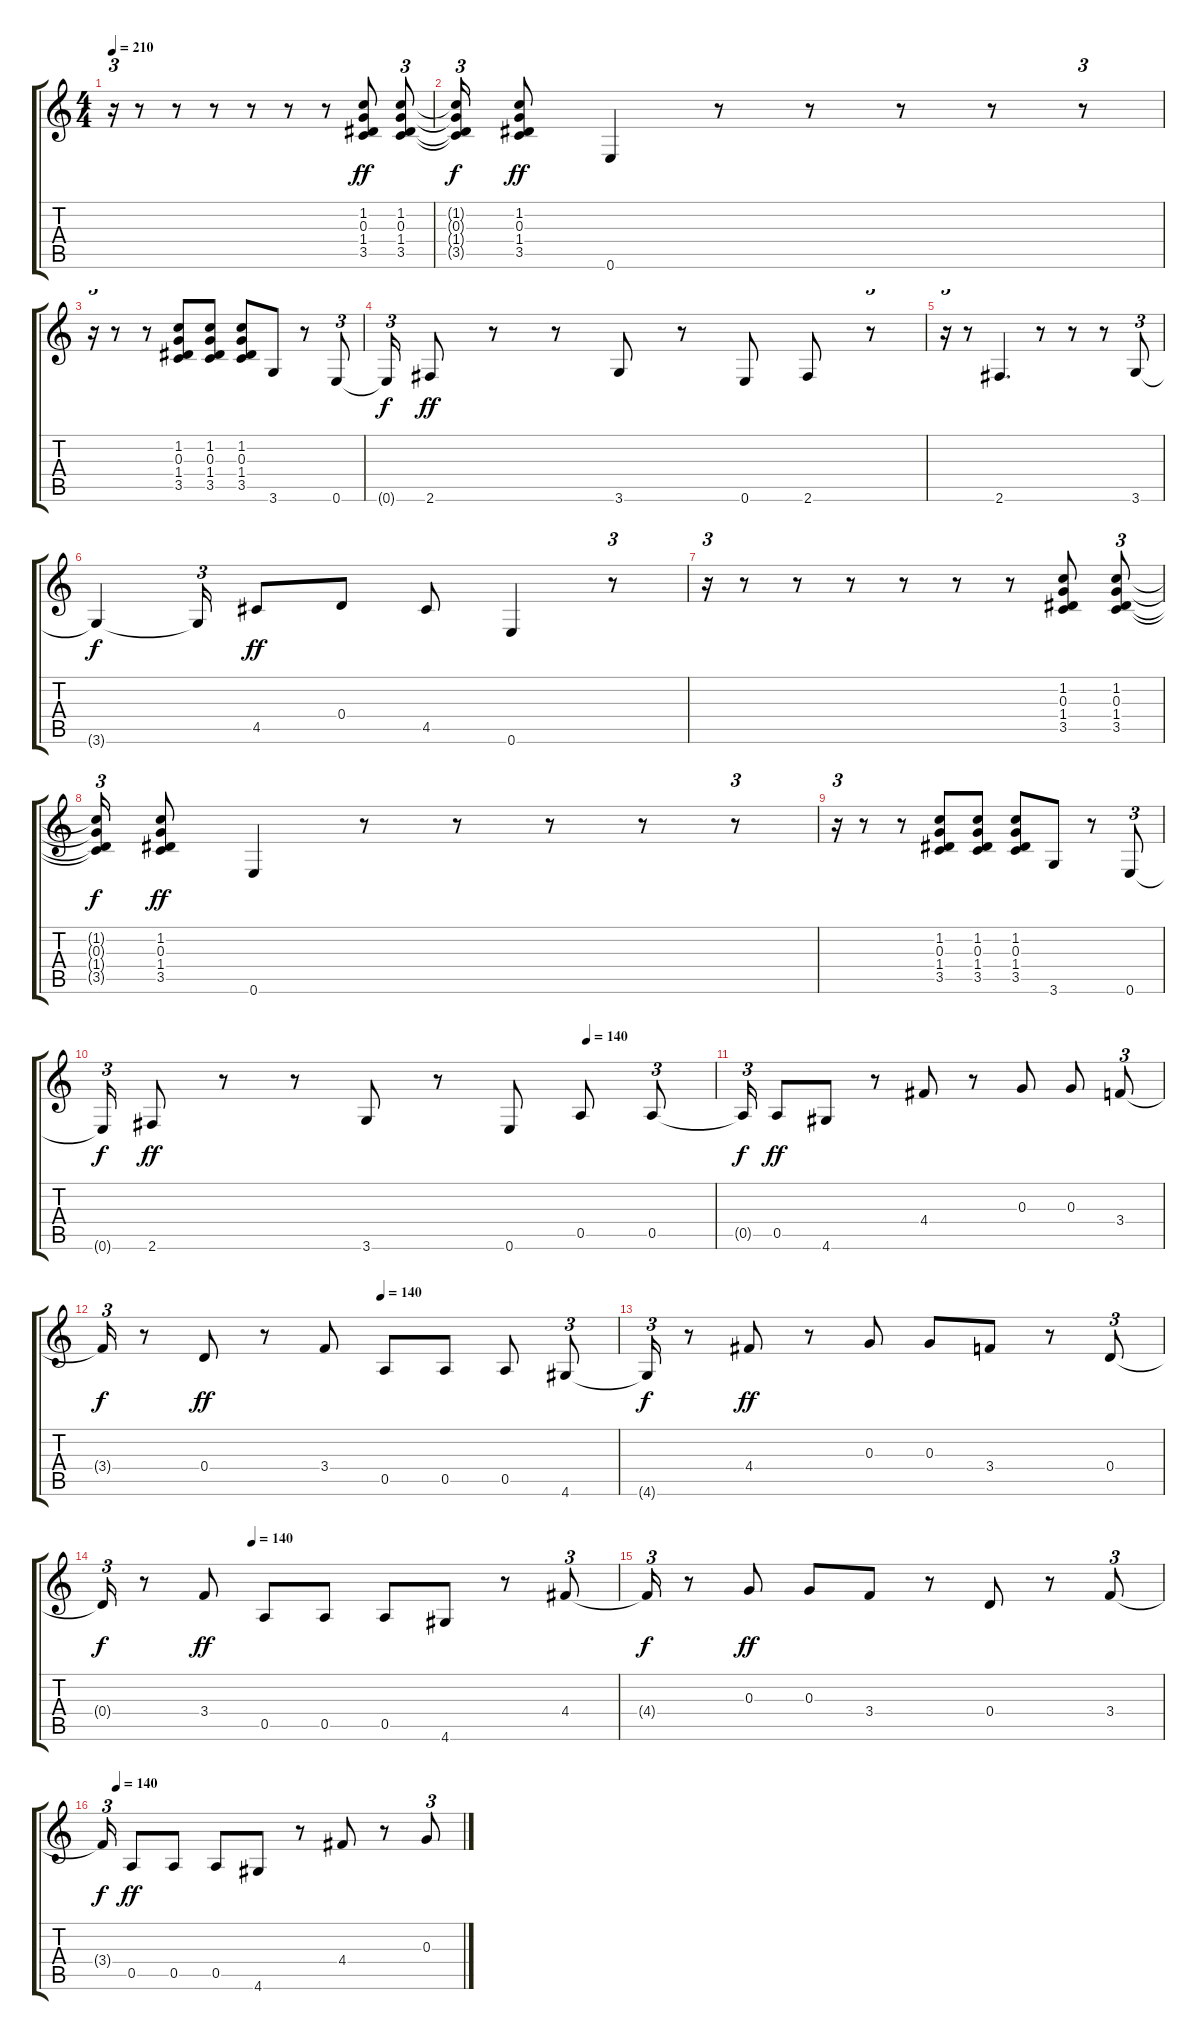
\track "" {instrument distortionguitar}
\staff {score tabs}
\tuning (E4 B3 G3 D3 A2 E2) {hide}
\ts (4 4)
\tempo 210
\clef g2
\ks c
r.16{tu (3 2) dy ff} r.8 r.8 r.8 r.8 r.8 r.8 (1.2 0.3 1.4 3.5).8 (1.2 0.3 1.4 3.5).8{tu (3 2)} |
(1.2{t} 0.3{t} 1.4{t} 3.5{t}).16{tu (3 2) dy f} (1.2 0.3 1.4 3.5).8{dy ff} 0.6.4 r.8 r.8 r.8 r.8 r.8{tu (3 2)} |
r.16{tu (3 2)} r.8 r.8 (1.2 0.3 1.4 3.5).8 (1.2 0.3 1.4 3.5).8 (1.2 0.3 1.4 3.5).8 3.6.8 r.8 0.6.8{tu (3 2)} |
0.6{t}.16{tu (3 2) dy f} 2.6.8{dy ff} r.8 r.8 3.6.8 r.8 0.6.8 2.6.8 r.8{tu (3 2)} |
r.16{tu (3 2)} r.8 2.6.4{d} r.8 r.8 r.8 3.6.8{tu (3 2)} |
3.6{t}.4{dy f} 3.6{t}.16{tu (3 2)} 4.5.8{dy ff} 0.4.8 4.5.8 0.6.4 r.8{tu (3 2)} |
r.16{tu (3 2)} r.8 r.8 r.8 r.8 r.8 r.8 (1.2 0.3 1.4 3.5).8 (1.2 0.3 1.4 3.5).8{tu (3 2)} |
(1.2{t} 0.3{t} 1.4{t} 3.5{t}).16{tu (3 2) dy f} (1.2 0.3 1.4 3.5).8{dy ff} 0.6.4 r.8 r.8 r.8 r.8 r.8{tu (3 2)} |
r.16{tu (3 2)} r.8 r.8 (1.2 0.3 1.4 3.5).8 (1.2 0.3 1.4 3.5).8 (1.2 0.3 1.4 3.5).8 3.6.8 r.8 0.6.8{tu (3 2)} |
\tempo (140 0.7916666666666666)
0.6{t}.16{tu (3 2) dy f} 2.6.8{dy ff} r.8 r.8 3.6.8 r.8 0.6.8 0.5.8 0.5.8{tu (3 2)} |
0.5{t}.16{tu (3 2) dy f} 0.5.8{dy ff} 4.6.8 r.8 4.4.8 r.8 0.3.8 0.3.8 3.4.8{tu (3 2)} |
\tempo (140 0.5416666666666666)
3.4{t}.16{tu (3 2) dy f} r.8 0.4.8{dy ff} r.8 3.4.8 0.5.8 0.5.8 0.5.8 4.6.8{tu (3 2)} |
4.6{t}.16{tu (3 2) dy f} r.8 4.4.8{dy ff} r.8 0.3.8 0.3.8 3.4.8 r.8 0.4.8{tu (3 2)} |
\tempo (140 0.2916666666666667)
0.4{t}.16{tu (3 2) dy f} r.8 3.4.8{dy ff} 0.5.8 0.5.8 0.5.8 4.6.8 r.8 4.4.8{tu (3 2)} |
4.4{t}.16{tu (3 2) dy f} r.8 0.3.8{dy ff} 0.3.8 3.4.8 r.8 0.4.8 r.8 3.4.8{tu (3 2)} |
\tempo (140 0.041666666666666664)
3.4{t}.16{tu (3 2) dy f} 0.5.8{dy ff} 0.5.8 0.5.8 4.6.8 r.8 4.4.8 r.8 0.3.8{tu (3 2)}
